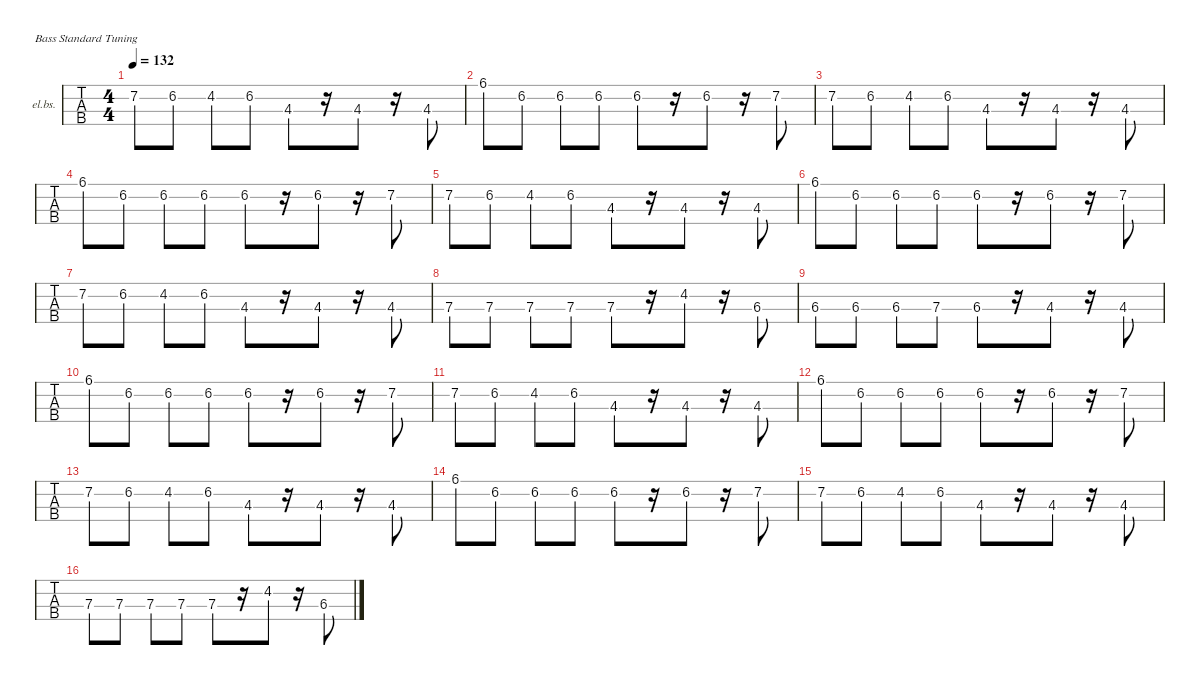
\defaultSystemsLayout 4
\hideDynamics
\bracketExtendMode nobrackets
\firstSystemTrackNameOrientation horizontal
\otherSystemsTrackNameOrientation horizontal
\track ("Electric Bass" "el.bs.") {instrument electricbassfinger}
\staff {tabs}
\tuning (G2 D2 A1 E1)
\ts (4 4)
\tempo 132
\clef f4
\ks c
7.2.8{dy mf beam Down} 6.2{acc #}.8{beam Down} 4.2{acc #}.8{beam Down} 6.2{acc #}.8{beam Down} 4.3{acc #}.8{beam Up} r.16{beam Up} 4.3{acc #}.8{beam Up} r.16{beam Up} 4.3{acc #}.8{beam Up} |
6.1{acc #}.8{beam Down} 6.2{acc #}.8{beam Down} 6.2{acc #}.8{beam Down} 6.2{acc #}.8{beam Down} 6.2{acc #}.8{beam Down} r.16{beam Down} 6.2{acc #}.8{beam Down} r.16{beam Down} 7.2.8{beam Down} |
7.2.8{beam Down} 6.2{acc #}.8{beam Down} 4.2{acc #}.8{beam Down} 6.2{acc #}.8{beam Down} 4.3{acc #}.8{beam Up} r.16{beam Up} 4.3{acc #}.8{beam Up} r.16{beam Up} 4.3{acc #}.8{beam Up} |
6.1{acc #}.8{beam Down} 6.2{acc #}.8{beam Down} 6.2{acc #}.8{beam Down} 6.2{acc #}.8{beam Down} 6.2{acc #}.8{beam Down} r.16{beam Down} 6.2{acc #}.8{beam Down} r.16{beam Down} 7.2.8{beam Down} |
7.2.8{beam Down} 6.2{acc #}.8{beam Down} 4.2{acc #}.8{beam Down} 6.2{acc #}.8{beam Down} 4.3{acc #}.8{beam Up} r.16{beam Up} 4.3{acc #}.8{beam Up} r.16{beam Up} 4.3{acc #}.8{beam Up} |
6.1{acc #}.8{beam Down} 6.2{acc #}.8{beam Down} 6.2{acc #}.8{beam Down} 6.2{acc #}.8{beam Down} 6.2{acc #}.8{beam Down} r.16{beam Down} 6.2{acc #}.8{beam Down} r.16{beam Down} 7.2.8{beam Down} |
7.2.8{beam Down} 6.2{acc #}.8{beam Down} 4.2{acc #}.8{beam Down} 6.2{acc #}.8{beam Down} 4.3{acc #}.8{beam Up} r.16{beam Up} 4.3{acc #}.8{beam Up} r.16{beam Up} 4.3{acc #}.8{beam Up} |
7.3.8{beam Down} 7.3.8{beam Down} 7.3.8{beam Down} 7.3.8{beam Down} 7.3.8{beam Down} r.16{beam Down} 4.2{acc #}.8{beam Down} r.16{beam Down} 6.3{acc #}.8{beam Down} |
6.3{acc #}.8{beam Up} 6.3{acc #}.8{beam Up} 6.3{acc #}.8{beam Down} 7.3.8{beam Down} 6.3{acc #}.8{beam Up} r.16{beam Up} 4.3{acc #}.8{beam Up} r.16{beam Up} 4.3{acc #}.8{beam Up} |
6.1{acc #}.8{beam Down} 6.2{acc #}.8{beam Down} 6.2{acc #}.8{beam Down} 6.2{acc #}.8{beam Down} 6.2{acc #}.8{beam Down} r.16{beam Down} 6.2{acc #}.8{beam Down} r.16{beam Down} 7.2.8{beam Down} |
7.2.8{beam Down} 6.2{acc #}.8{beam Down} 4.2{acc #}.8{beam Down} 6.2{acc #}.8{beam Down} 4.3{acc #}.8{beam Up} r.16{beam Up} 4.3{acc #}.8{beam Up} r.16{beam Up} 4.3{acc #}.8{beam Up} |
6.1{acc #}.8{beam Down} 6.2{acc #}.8{beam Down} 6.2{acc #}.8{beam Down} 6.2{acc #}.8{beam Down} 6.2{acc #}.8{beam Down} r.16{beam Down} 6.2{acc #}.8{beam Down} r.16{beam Down} 7.2.8{beam Down} |
7.2.8{beam Down} 6.2{acc #}.8{beam Down} 4.2{acc #}.8{beam Down} 6.2{acc #}.8{beam Down} 4.3{acc #}.8{beam Up} r.16{beam Up} 4.3{acc #}.8{beam Up} r.16{beam Up} 4.3{acc #}.8{beam Up} |
6.1{acc #}.8{beam Down} 6.2{acc #}.8{beam Down} 6.2{acc #}.8{beam Down} 6.2{acc #}.8{beam Down} 6.2{acc #}.8{beam Down} r.16{beam Down} 6.2{acc #}.8{beam Down} r.16{beam Down} 7.2.8{beam Down} |
7.2.8{beam Down} 6.2{acc #}.8{beam Down} 4.2{acc #}.8{beam Down} 6.2{acc #}.8{beam Down} 4.3{acc #}.8{beam Up} r.16{beam Up} 4.3{acc #}.8{beam Up} r.16{beam Up} 4.3{acc #}.8{beam Up} |
7.3.8{beam Down} 7.3.8{beam Down} 7.3.8{beam Down} 7.3.8{beam Down} 7.3.8{beam Down} r.16{beam Down} 4.2{acc #}.8{beam Down} r.16{beam Down} 6.3{acc #}.8{beam Down}
